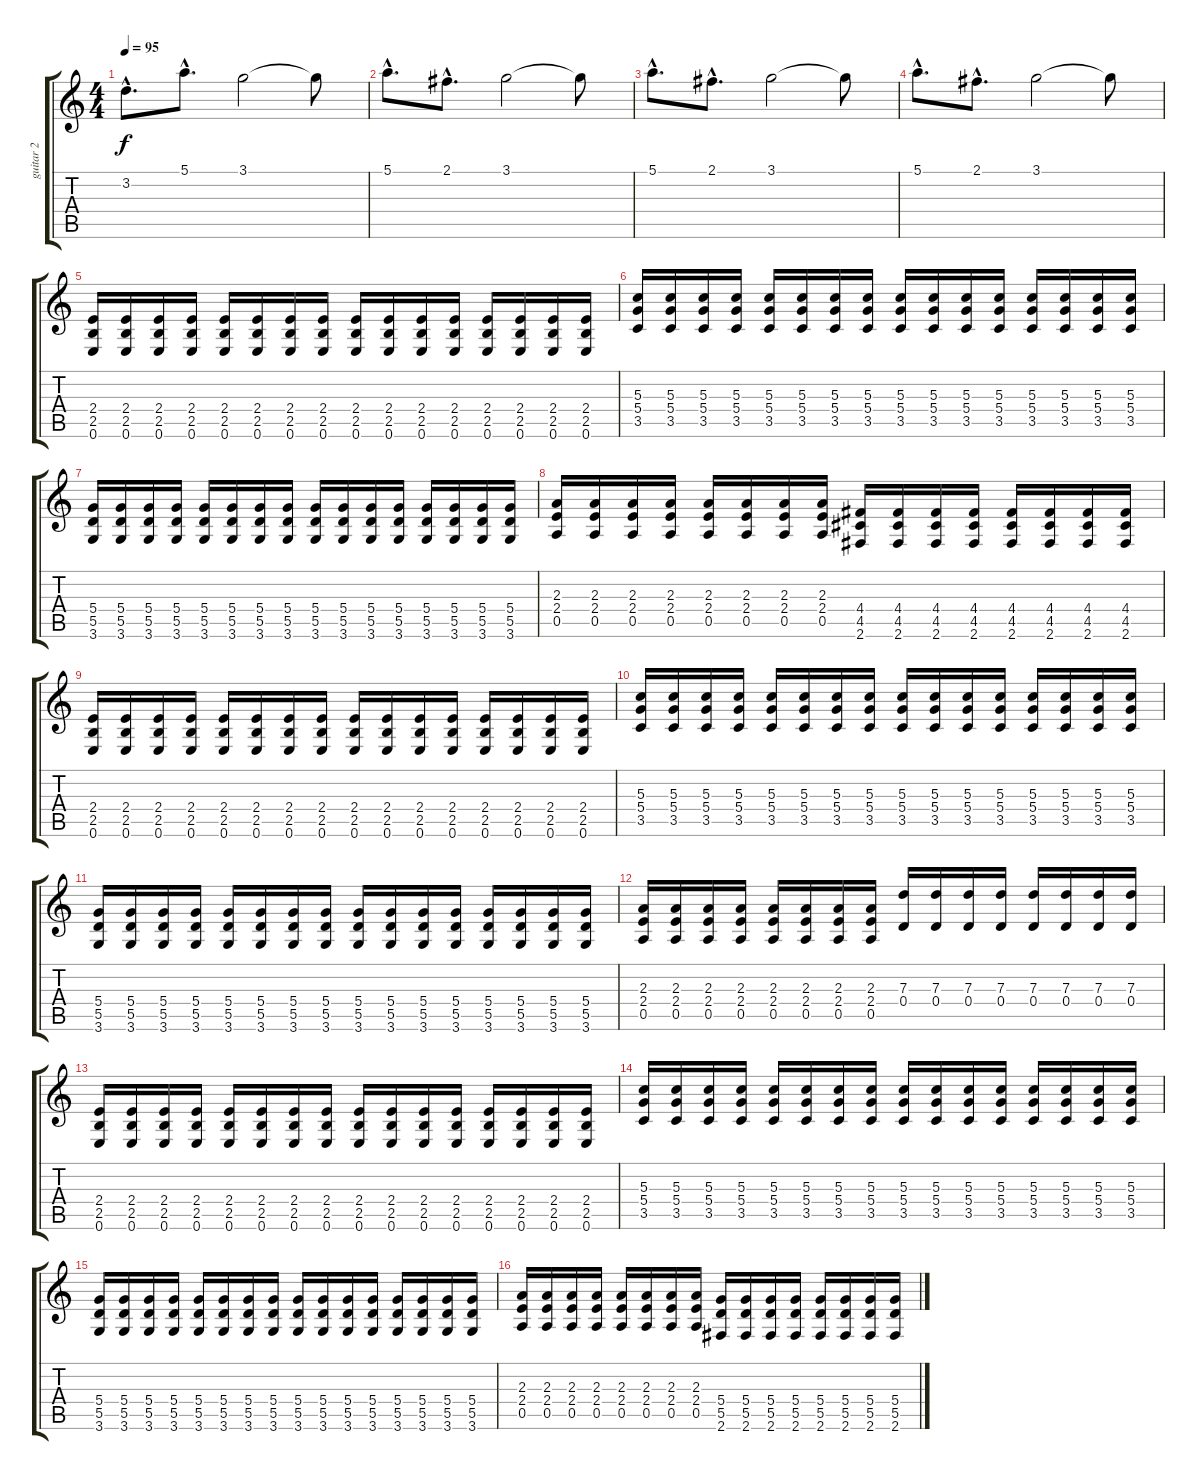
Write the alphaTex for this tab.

\track ("guitar 2" "guitar 2") {instrument distortionguitar}
\staff {score tabs}
\tuning (E4 B3 G3 D3 A2 E2) {hide}
\ts (4 4)
\tempo 95
\clef g2
\ks c
3.2{hac}.8{d dy f} 5.1{hac}.8{d} 3.1.2 3.1{t}.8 |
5.1{hac}.8{d} 2.1{hac}.8{d} 3.1.2 3.1{t}.8 |
5.1{hac}.8{d} 2.1{hac}.8{d} 3.1.2 3.1{t}.8 |
5.1{hac}.8{d} 2.1{hac}.8{d} 3.1.2 3.1{t}.8 |
(2.4 2.5 0.6).16{instrument distortionguitar} (2.4 2.5 0.6).16 (2.4 2.5 0.6).16 (2.4 2.5 0.6).16 (2.4 2.5 0.6).16 (2.4 2.5 0.6).16 (2.4 2.5 0.6).16 (2.4 2.5 0.6).16 (2.4 2.5 0.6).16 (2.4 2.5 0.6).16 (2.4 2.5 0.6).16 (2.4 2.5 0.6).16 (2.4 2.5 0.6).16 (2.4 2.5 0.6).16 (2.4 2.5 0.6).16 (2.4 2.5 0.6).16 |
(5.3 5.4 3.5).16 (5.3 5.4 3.5).16 (5.3 5.4 3.5).16 (5.3 5.4 3.5).16 (5.3 5.4 3.5).16 (5.3 5.4 3.5).16 (5.3 5.4 3.5).16 (5.3 5.4 3.5).16 (5.3 5.4 3.5).16 (5.3 5.4 3.5).16 (5.3 5.4 3.5).16 (5.3 5.4 3.5).16 (5.3 5.4 3.5).16 (5.3 5.4 3.5).16 (5.3 5.4 3.5).16 (5.3 5.4 3.5).16 |
(5.4 5.5 3.6).16 (5.4 5.5 3.6).16 (5.4 5.5 3.6).16 (5.4 5.5 3.6).16 (5.4 5.5 3.6).16 (5.4 5.5 3.6).16 (5.4 5.5 3.6).16 (5.4 5.5 3.6).16 (5.4 5.5 3.6).16 (5.4 5.5 3.6).16 (5.4 5.5 3.6).16 (5.4 5.5 3.6).16 (5.4 5.5 3.6).16 (5.4 5.5 3.6).16 (5.4 5.5 3.6).16 (5.4 5.5 3.6).16 |
(2.3 2.4 0.5).16 (2.3 2.4 0.5).16 (2.3 2.4 0.5).16 (2.3 2.4 0.5).16 (2.3 2.4 0.5).16 (2.3 2.4 0.5).16 (2.3 2.4 0.5).16 (2.3 2.4 0.5).16 (4.4 4.5 2.6).16 (4.4 4.5 2.6).16 (4.4 4.5 2.6).16 (4.4 4.5 2.6).16 (4.4 4.5 2.6).16 (4.4 4.5 2.6).16 (4.4 4.5 2.6).16 (4.4 4.5 2.6).16 |
(2.4 2.5 0.6).16 (2.4 2.5 0.6).16 (2.4 2.5 0.6).16 (2.4 2.5 0.6).16 (2.4 2.5 0.6).16 (2.4 2.5 0.6).16 (2.4 2.5 0.6).16 (2.4 2.5 0.6).16 (2.4 2.5 0.6).16 (2.4 2.5 0.6).16 (2.4 2.5 0.6).16 (2.4 2.5 0.6).16 (2.4 2.5 0.6).16 (2.4 2.5 0.6).16 (2.4 2.5 0.6).16 (2.4 2.5 0.6).16 |
(5.3 5.4 3.5).16 (5.3 5.4 3.5).16 (5.3 5.4 3.5).16 (5.3 5.4 3.5).16 (5.3 5.4 3.5).16 (5.3 5.4 3.5).16 (5.3 5.4 3.5).16 (5.3 5.4 3.5).16 (5.3 5.4 3.5).16 (5.3 5.4 3.5).16 (5.3 5.4 3.5).16 (5.3 5.4 3.5).16 (5.3 5.4 3.5).16 (5.3 5.4 3.5).16 (5.3 5.4 3.5).16 (5.3 5.4 3.5).16 |
(5.4 5.5 3.6).16 (5.4 5.5 3.6).16 (5.4 5.5 3.6).16 (5.4 5.5 3.6).16 (5.4 5.5 3.6).16 (5.4 5.5 3.6).16 (5.4 5.5 3.6).16 (5.4 5.5 3.6).16 (5.4 5.5 3.6).16 (5.4 5.5 3.6).16 (5.4 5.5 3.6).16 (5.4 5.5 3.6).16 (5.4 5.5 3.6).16 (5.4 5.5 3.6).16 (5.4 5.5 3.6).16 (5.4 5.5 3.6).16 |
(2.3 2.4 0.5).16 (2.3 2.4 0.5).16 (2.3 2.4 0.5).16 (2.3 2.4 0.5).16 (2.3 2.4 0.5).16 (2.3 2.4 0.5).16 (2.3 2.4 0.5).16 (2.3 2.4 0.5).16 (7.3 0.4).16 (7.3 0.4).16 (7.3 0.4).16 (7.3 0.4).16 (7.3 0.4).16 (7.3 0.4).16 (7.3 0.4).16 (7.3 0.4).16 |
(2.4 2.5 0.6).16 (2.4 2.5 0.6).16 (2.4 2.5 0.6).16 (2.4 2.5 0.6).16 (2.4 2.5 0.6).16 (2.4 2.5 0.6).16 (2.4 2.5 0.6).16 (2.4 2.5 0.6).16 (2.4 2.5 0.6).16 (2.4 2.5 0.6).16 (2.4 2.5 0.6).16 (2.4 2.5 0.6).16 (2.4 2.5 0.6).16 (2.4 2.5 0.6).16 (2.4 2.5 0.6).16 (2.4 2.5 0.6).16 |
(5.3 5.4 3.5).16 (5.3 5.4 3.5).16 (5.3 5.4 3.5).16 (5.3 5.4 3.5).16 (5.3 5.4 3.5).16 (5.3 5.4 3.5).16 (5.3 5.4 3.5).16 (5.3 5.4 3.5).16 (5.3 5.4 3.5).16 (5.3 5.4 3.5).16 (5.3 5.4 3.5).16 (5.3 5.4 3.5).16 (5.3 5.4 3.5).16 (5.3 5.4 3.5).16 (5.3 5.4 3.5).16 (5.3 5.4 3.5).16 |
(5.4 5.5 3.6).16 (5.4 5.5 3.6).16 (5.4 5.5 3.6).16 (5.4 5.5 3.6).16 (5.4 5.5 3.6).16 (5.4 5.5 3.6).16 (5.4 5.5 3.6).16 (5.4 5.5 3.6).16 (5.4 5.5 3.6).16 (5.4 5.5 3.6).16 (5.4 5.5 3.6).16 (5.4 5.5 3.6).16 (5.4 5.5 3.6).16 (5.4 5.5 3.6).16 (5.4 5.5 3.6).16 (5.4 5.5 3.6).16 |
(2.3 2.4 0.5).16 (2.3 2.4 0.5).16 (2.3 2.4 0.5).16 (2.3 2.4 0.5).16 (2.3 2.4 0.5).16 (2.3 2.4 0.5).16 (2.3 2.4 0.5).16 (2.3 2.4 0.5).16 (5.4 5.5 2.6).16 (5.4 5.5 2.6).16 (5.4 5.5 2.6).16 (5.4 5.5 2.6).16 (5.4 5.5 2.6).16 (5.4 5.5 2.6).16 (5.4 5.5 2.6).16 (5.4 5.5 2.6).16
